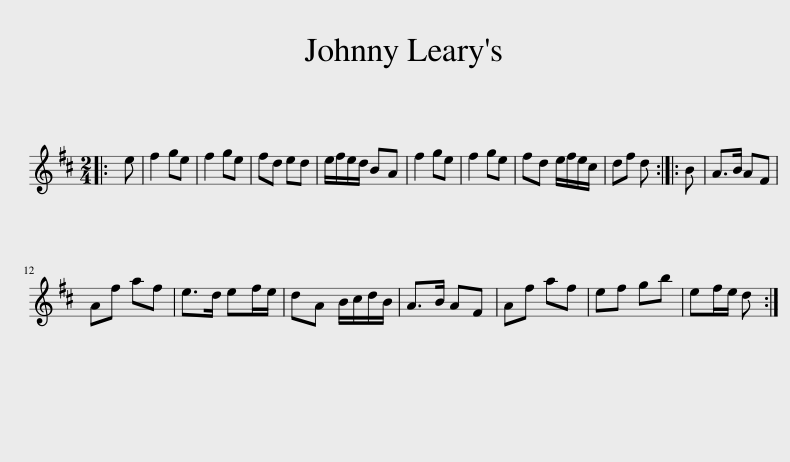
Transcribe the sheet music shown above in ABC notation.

X:1
L:1/8
M:2/4
I:linebreak $
K:D
V:1 treble
V:1
|: e | f2 ge | f2 ge | fd ed | e/f/e/d/ BA | %5
 f2 ge | f2 ge | fd e/f/e/c/ | df d :: B | %10
 A>B AF |$ Af af | e>d ef/e/ | dA B/c/d/B/ | A>B AF | %15
 Af af | ef gb | ef/e/ d :| %18
